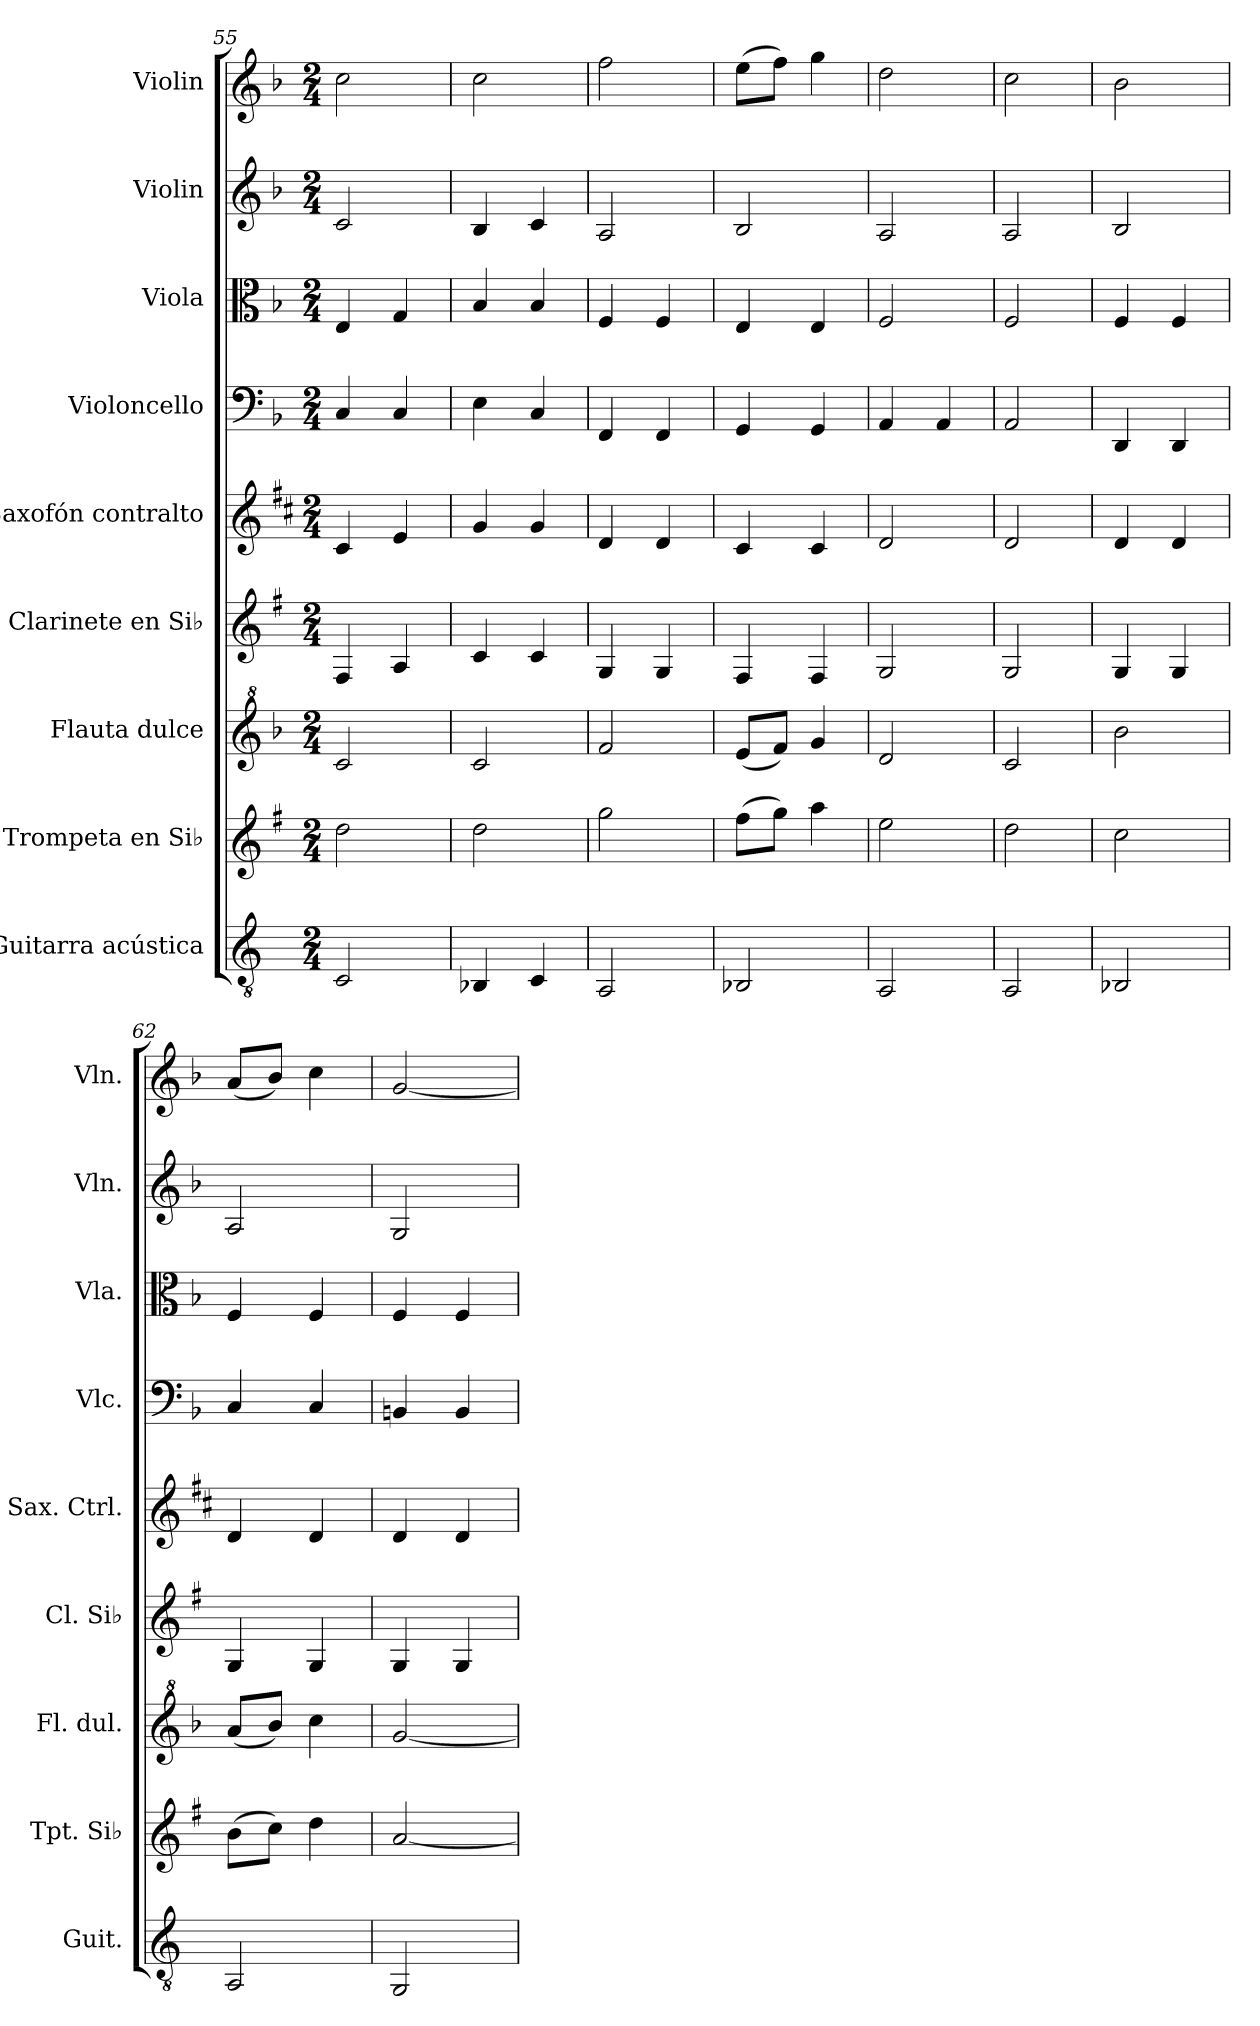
**kern	**kern	**kern	**kern	**kern	**kern	**kern	**kern	**kern
*part9	*part8	*part7	*part6	*part5	*part4	*part3	*part2	*part1
*staff9	*staff8	*staff7	*staff6	*staff5	*staff4	*staff3	*staff2	*staff1
*I"Guitarra acústica	*I"Trompeta en Si♭	*I"Flauta dulce	*I"Clarinete en Si♭	*I"Saxofón contralto	*I"Violoncello	*I"Viola	*I"Violin	*I"Violin
*I'Guit.	*I'Tpt. Si♭	*I'Fl. dul.	*I'Cl. Si♭	*I'Sax. Ctrl.	*I'Vlc.	*I'Vla.	*I'Vln.	*I'Vln.
*clefGv2	*clefG2	*clefG^2	*clefG2	*clefG2	*clefF4	*clefC3	*clefG2	*clefG2
*	*ITrd1c2	*	*ITrd1c2	*ITrd5c9	*	*	*	*
*k[]	*k[b-]	*k[b-]	*k[b-]	*k[b-]	*k[b-]	*k[b-]	*k[b-]	*k[b-]
*M2/4	*M2/4	*M2/4	*M2/4	*M2/4	*M2/4	*M2/4	*M2/4	*M2/4
=55	=55	=55	=55	=55	=55	=55	=55	=55
2C/	2cc\	2cc/	4E/	4E/	4C/	4E/	2c/	2cc\
.	.	.	4G/	4G/	4C/	4G/	.	.
=56	=56	=56	=56	=56	=56	=56	=56	=56
4BB-X/	2cc\	2cc/	4B-/	4B-/	4E\	4B-/	4B-/	2cc\
4C/	.	.	4B-/	4B-/	4C/	4B-/	4c/	.
=57	=57	=57	=57	=57	=57	=57	=57	=57
2AA/	2ff\	2ff/	4F/	4F/	4FF/	4F/	2A/	2ff\
.	.	.	4F/	4F/	4FF/	4F/	.	.
=58	=58	=58	=58	=58	=58	=58	=58	=58
2BB-X/	(8ee\L	(8ee/L	4E/	4E/	4GG/	4E/	2B-/	(8ee\L
.	8ff\J)	8ff/J)	.	.	.	.	.	8ff\J)
.	4gg\	4gg/	4E/	4E/	4GG/	4E/	.	4gg\
=59	=59	=59	=59	=59	=59	=59	=59	=59
2AA/	2dd\	2dd/	2F/	2F/	4AA/	2F/	2A/	2dd\
.	.	.	.	.	4AA/	.	.	.
=60	=60	=60	=60	=60	=60	=60	=60	=60
2AA/	2cc\	2cc/	2F/	2F/	2AA/	2F/	2A/	2cc\
=61	=61	=61	=61	=61	=61	=61	=61	=61
2BB-X/	2b-\	2bb-\	4F/	4F/	4DD/	4F/	2B-/	2b-\
.	.	.	4F/	4F/	4DD/	4F/	.	.
=62	=62	=62	=62	=62	=62	=62	=62	=62
2AA/	(8a\L	(8aa/L	4F/	4F/	4C/	4F/	2A/	(8a/L
.	8b-\J)	8bb-/J)	.	.	.	.	.	8b-/J)
.	4cc\	4ccc\	4F/	4F/	4C/	4F/	.	4cc\
!!LO:PB:g=z
=63	=63	=63	=63	=63	=63	=63	=63	=63
2GG/	[2g/	[2gg/	4F/	4F/	4BBn/	4F/	2G/	[2g/
.	.	.	4F/	4F/	4BB/	4F/	.	.
=	=	=	=	=	=	=	=	=
*-	*-	*-	*-	*-	*-	*-	*-	*-
